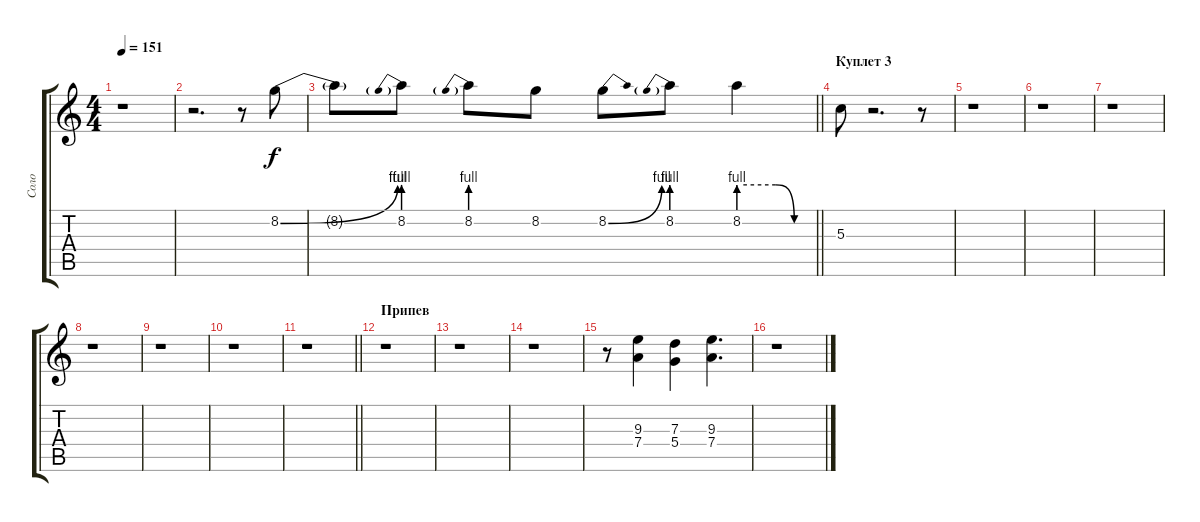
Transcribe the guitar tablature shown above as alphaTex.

\track ("Соло" "Соло") {instrument overdrivenguitar}
\staff {score tabs}
\tuning (E4 B3 G3 D3 A2 E2) {hide}
\ts (4 4)
\tempo 151
\clef g2
\ks c
r.1{dy f} |
r.2{d} r.8 8.2{be (bend 0 0 60 4)}.8 |
\barLineRight lightlight
8.2{t}.8 8.2{be (prebend 0 4 60 4)}.8 8.2{be (prebend 0 4 60 4)}.8 8.2.8 8.2{be (bend 0 0 60 4)}.8 8.2{be (prebend 0 4 60 4)}.8 8.2{be (custom 0 4 30 4 45 0 60 0)}.4 |
\section ("" "Куплет 3")
5.3.8 r.2{d} r.8 |
r.1 |
r.1 |
r.1 |
r.1 |
r.1 |
r.1 |
\barLineRight lightlight
r.1 |
\section ("" "Припев")
r.1 |
r.1 |
r.1 |
r.8 (9.3 7.4).4 (7.3 5.4).4 (9.3 7.4).4{d} |
r.1
